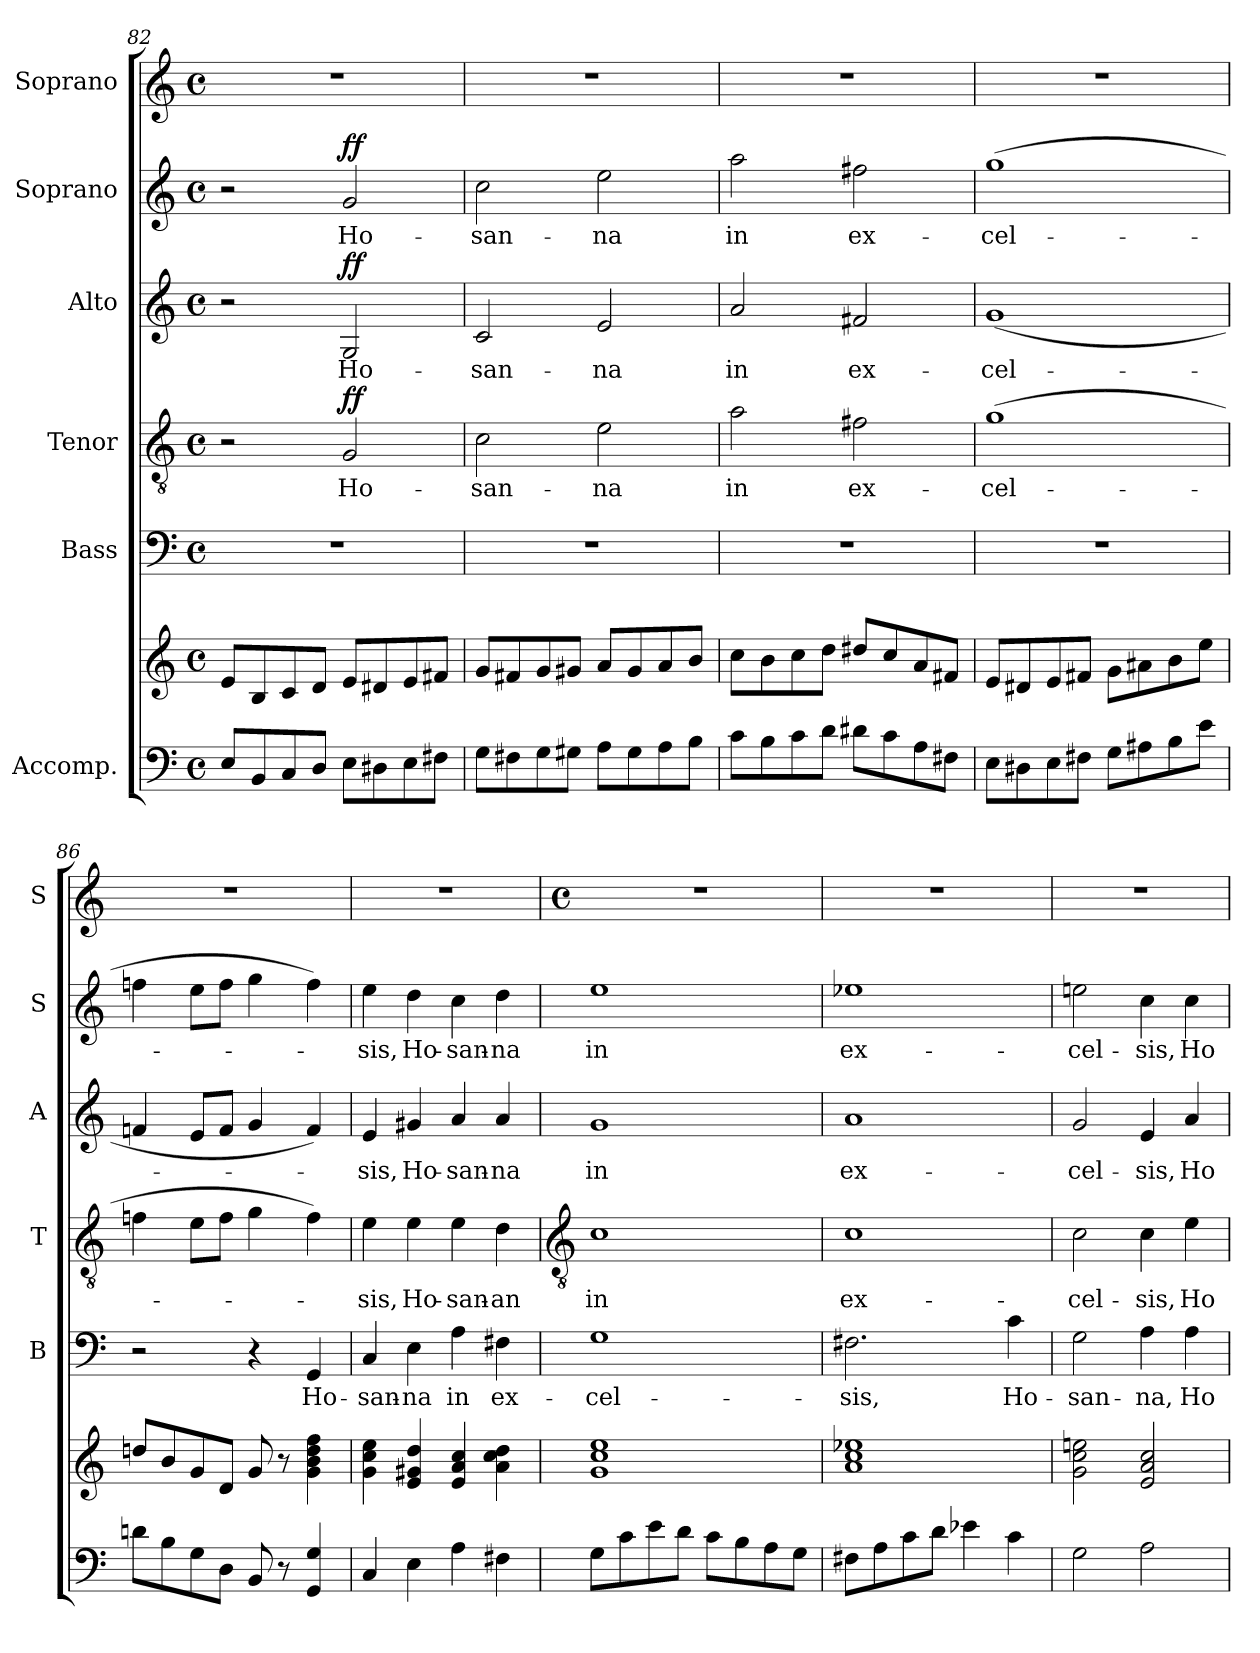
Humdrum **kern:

**kern	**kern	**kern	**text	**kern	**text	**dynam	**kern	**text	**dynam	**kern	**text	**dynam	**kern
*part6	*part6	*part5	*part5	*part4	*part4	*part4	*part3	*part3	*part3	*part2	*part2	*part2	*part1
*staff7	*staff6	*staff5	*staff5	*staff4	*staff4	*staff4	*staff3	*staff3	*staff3	*staff2	*staff2	*staff2	*staff1
*I"Accomp.	*	*I"Bass	*	*I"Tenor	*	*	*I"Alto	*	*	*I"Soprano	*	*	*I"Soprano
*	*	*I'B	*	*I'T	*	*	*I'A	*	*	*I'S	*	*	*I'S
!!LO:LB:g=z
*clefF4	*clefG2	*clefF4	*	*clefGv2	*	*	*clefG2	*	*	*clefG2	*	*	*clefG2
*k[]	*k[]	*k[]	*	*k[]	*	*	*k[]	*	*	*k[]	*	*	*k[]
*C:	*C:	*C:	*	*C:	*	*	*C:	*	*	*C:	*	*	*C:
*M4/4	*M4/4	*M4/4	*	*M4/4	*	*	*M4/4	*	*	*M4/4	*	*	*M4/4
*met(c)	*met(c)	*met(c)	*	*met(c)	*	*	*met(c)	*	*	*met(c)	*	*	*met(c)
=82	=82	=82	=82	=82	=82	=82	=82	=82	=82	=82	=82	=82	=82
8EL	8eL	1r	.	2r	.	.	2r	.	.	2r	.	.	1r
8BB	8B	.	.	.	.	.	.	.	.	.	.	.	.
8C	8c	.	.	.	.	.	.	.	.	.	.	.	.
8DJ	8dJ	.	.	.	.	.	.	.	.	.	.	.	.
!	!	!	!	!	!LO:LY:b	!LO:DY:b	!	!LO:LY:b	!LO:DY:b	!	!LO:LY:b	!LO:DY:b	!
8EL	8eL	.	.	2G	Ho-	ff	2G	Ho-	ff	2g	Ho-	ff	.
8D#X	8d#X	.	.	.	.	.	.	.	.	.	.	.	.
8E	8e	.	.	.	.	.	.	.	.	.	.	.	.
8F#XJ	8f#XJ	.	.	.	.	.	.	.	.	.	.	.	.
=83	=83	=83	=83	=83	=83	=83	=83	=83	=83	=83	=83	=83	=83
!	!	!	!	!	!LO:LY:b	!	!	!LO:LY:b	!	!	!LO:LY:b	!	!
8GL	8gL	1r	.	2c	-san-	.	2c	-san-	.	2cc	-san-	.	1r
8F#X	8f#X	.	.	.	.	.	.	.	.	.	.	.	.
8G	8g	.	.	.	.	.	.	.	.	.	.	.	.
8G#XJ	8g#XJ	.	.	.	.	.	.	.	.	.	.	.	.
!	!	!	!	!	!LO:LY:b	!	!	!LO:LY:b	!	!	!LO:LY:b	!	!
8AL	8aL	.	.	2e	-na	.	2e	-na	.	2ee	-na	.	.
8G#	8g#	.	.	.	.	.	.	.	.	.	.	.	.
8A	8a	.	.	.	.	.	.	.	.	.	.	.	.
8BJ	8bJ	.	.	.	.	.	.	.	.	.	.	.	.
=84	=84	=84	=84	=84	=84	=84	=84	=84	=84	=84	=84	=84	=84
!	!	!	!	!	!LO:LY:b	!	!	!LO:LY:b	!	!	!LO:LY:b	!	!
8cL	8ccL	1r	.	2a	in	.	2a	in	.	2aa	in	.	1r
8B	8b	.	.	.	.	.	.	.	.	.	.	.	.
8c	8cc	.	.	.	.	.	.	.	.	.	.	.	.
8dJ	8ddJ	.	.	.	.	.	.	.	.	.	.	.	.
!	!	!	!	!	!LO:LY:b	!	!	!LO:LY:b	!	!	!LO:LY:b	!	!
8d#XL	8dd#XL	.	.	2f#X	ex-	.	2f#X	ex-	.	2ff#X	ex-	.	.
8c	8cc	.	.	.	.	.	.	.	.	.	.	.	.
8A	8a	.	.	.	.	.	.	.	.	.	.	.	.
8F#XJ	8f#XJ	.	.	.	.	.	.	.	.	.	.	.	.
=85	=85	=85	=85	=85	=85	=85	=85	=85	=85	=85	=85	=85	=85
!	!	!	!	!	!LO:LY:b	!	!	!LO:LY:b	!	!	!LO:LY:b	!	!
8EL	8eL	1r	.	(>1g	-cel-	.	(<1g	-cel-	.	(>1gg	-cel-	.	1r
8D#X	8d#X	.	.	.	.	.	.	.	.	.	.	.	.
8E	8e	.	.	.	.	.	.	.	.	.	.	.	.
8F#XJ	8f#XJ	.	.	.	.	.	.	.	.	.	.	.	.
8GL	8gL	.	.	.	.	.	.	.	.	.	.	.	.
8A#X	8a#X	.	.	.	.	.	.	.	.	.	.	.	.
8B	8b	.	.	.	.	.	.	.	.	.	.	.	.
8eJ	8eeJ	.	.	.	.	.	.	.	.	.	.	.	.
=86	=86	=86	=86	=86	=86	=86	=86	=86	=86	=86	=86	=86	=86
8dnL	8ddnL	2r	.	4fn	.	.	4fn	.	.	4ffn	.	.	1r
8B	8b	.	.	.	.	.	.	.	.	.	.	.	.
8G	8g	.	.	8eL	.	.	8eL	.	.	8eeL	.	.	.
8DJ	8dJ	.	.	8fJ	.	.	8fJ	.	.	8ffJ	.	.	.
8BB	8g	4r	.	4g	.	.	4g	.	.	4gg	.	.	.
8r	8r	.	.	.	.	.	.	.	.	.	.	.	.
!	!	!	!LO:LY:b	!	!	!	!	!	!	!	!	!	!
4GG 4G	4g 4b 4dd 4ff	4GG	Ho-	4f)	.	.	4f)	.	.	4ff)	.	.	.
=87	=87	=87	=87	=87	=87	=87	=87	=87	=87	=87	=87	=87	=87
!	!	!	!LO:LY:b	!	!LO:LY:b	!	!	!LO:LY:b	!	!	!LO:LY:b	!	!
4C	4g 4cc 4ee	4C	-san-	4e	sis,	.	4e	sis,	.	4ee	sis,	.	1r
!	!	!	!LO:LY:b	!	!LO:LY:b	!	!	!LO:LY:b	!	!	!LO:LY:b	!	!
4E	4e 4g#X 4dd	4E	-na	4e	Ho-	.	4g#X	Ho-	.	4dd	Ho-	.	.
!	!	!	!LO:LY:b	!	!LO:LY:b	!	!	!LO:LY:b	!	!	!LO:LY:b	!	!
4A	4e 4a 4cc	4A	in	4e	-san-	.	4a	-san-	.	4cc	-san-	.	.
!	!	!	!LO:LY:b	!	!LO:LY:b	!	!	!LO:LY:b	!	!	!LO:LY:b	!	!
4F#X	4a 4cc 4dd	4F#X	ex-	4d	-an	.	4a	-na	.	4dd	-na	.	.
!!LO:LB:g=z
=88	=88	=88	=88	=88	=88	=88	=88	=88	=88	=88	=88	=88	=88
*	*	*	*	*clefGv2	*	*	*	*	*	*	*	*	*
*	*	*	*	*	*	*	*	*	*	*	*	*	*M4/4
*	*	*	*	*	*	*	*	*	*	*	*	*	*met(c)
!	!	!	!LO:LY:b	!	!LO:LY:b	!	!	!LO:LY:b	!	!	!LO:LY:b	!	!
8GL	1g 1cc 1ee	1G	-cel-	1c	in	.	1g	in	.	1ee	in	.	1r
8c	.	.	.	.	.	.	.	.	.	.	.	.	.
8e	.	.	.	.	.	.	.	.	.	.	.	.	.
8dJ	.	.	.	.	.	.	.	.	.	.	.	.	.
8cL	.	.	.	.	.	.	.	.	.	.	.	.	.
8B	.	.	.	.	.	.	.	.	.	.	.	.	.
8A	.	.	.	.	.	.	.	.	.	.	.	.	.
8GJ	.	.	.	.	.	.	.	.	.	.	.	.	.
=89	=89	=89	=89	=89	=89	=89	=89	=89	=89	=89	=89	=89	=89
!	!	!	!LO:LY:b	!	!LO:LY:b	!	!	!LO:LY:b	!	!	!LO:LY:b	!	!
8F#XL	1a 1cc 1ee-X	2.F#X	-sis,	1c	ex-	.	1a	ex-	.	1ee-X	ex-	.	1r
8A	.	.	.	.	.	.	.	.	.	.	.	.	.
8c	.	.	.	.	.	.	.	.	.	.	.	.	.
8dJ	.	.	.	.	.	.	.	.	.	.	.	.	.
4e-X	.	.	.	.	.	.	.	.	.	.	.	.	.
!	!	!	!LO:LY:b	!	!	!	!	!	!	!	!	!	!
4c	.	4c	Ho-	.	.	.	.	.	.	.	.	.	.
=90	=90	=90	=90	=90	=90	=90	=90	=90	=90	=90	=90	=90	=90
!	!	!	!LO:LY:b	!	!LO:LY:b	!	!	!LO:LY:b	!	!	!LO:LY:b	!	!
2G	2g 2cc 2een	2G	-san-	2c	-cel-	.	2g	-cel-	.	2een	-cel-	.	1r
!	!	!	!LO:LY:b	!	!LO:LY:b	!	!	!LO:LY:b	!	!	!LO:LY:b	!	!
2A	2e 2a 2cc	4A	-na,	4c	-sis,	.	4e	-sis,	.	4cc	-sis,	.	.
!	!	!	!LO:LY:b	!	!LO:LY:b	!	!	!LO:LY:b	!	!	!LO:LY:b	!	!
.	.	4A	Ho-	4e	Ho-	.	4a	Ho-	.	4cc	Ho-	.	.
=	=	=	=	=	=	=	=	=	=	=	=	=	=
*-	*-	*-	*-	*-	*-	*-	*-	*-	*-	*-	*-	*-	*-
